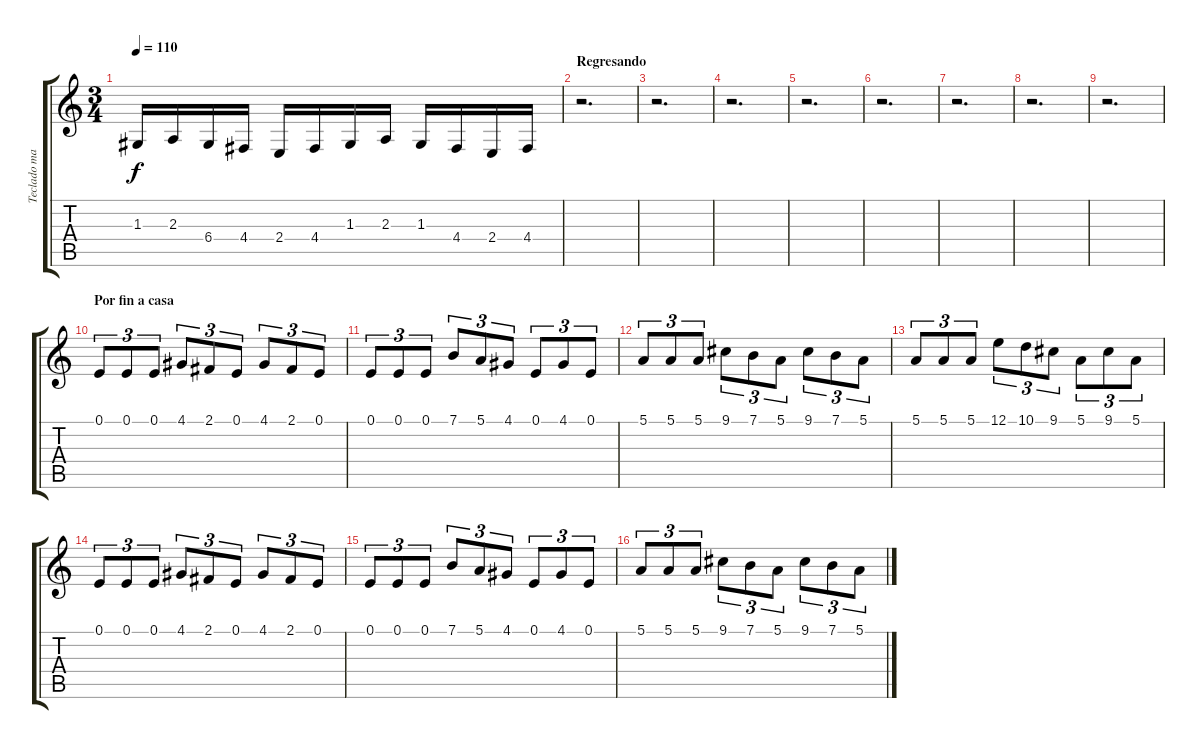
\track ("Teclado mano derecha " "Teclado ma") {instrument electricgrandpiano}
\staff {score tabs}
\tuning (E4 B3 G3 D3 A2 E2) {hide}
\ts (3 4)
\tempo 110
\clef g2
\ks c
1.3.16{dy f} 2.3.16 6.4.16 4.4.16 2.4.16 4.4.16 1.3.16 2.3.16 1.3.16 4.4.16 2.4.16 4.4.16 |
\section ("" "Regresando")
r.2{d} |
r.2{d} |
r.2{d} |
r.2{d} |
r.2{d} |
r.2{d} |
r.2{d} |
r.2{d} |
\section ("" "Por fin a casa")
0.1.8{tu (3 2)} 0.1.8{tu (3 2)} 0.1.8{tu (3 2)} 4.1.8{tu (3 2)} 2.1.8{tu (3 2)} 0.1.8{tu (3 2)} 4.1.8{tu (3 2)} 2.1.8{tu (3 2)} 0.1.8{tu (3 2)} |
0.1.8{tu (3 2)} 0.1.8{tu (3 2)} 0.1.8{tu (3 2)} 7.1.8{tu (3 2)} 5.1.8{tu (3 2)} 4.1.8{tu (3 2)} 0.1.8{tu (3 2)} 4.1.8{tu (3 2)} 0.1.8{tu (3 2)} |
5.1.8{tu (3 2)} 5.1.8{tu (3 2)} 5.1.8{tu (3 2)} 9.1.8{tu (3 2)} 7.1.8{tu (3 2)} 5.1.8{tu (3 2)} 9.1.8{tu (3 2)} 7.1.8{tu (3 2)} 5.1.8{tu (3 2)} |
5.1.8{tu (3 2)} 5.1.8{tu (3 2)} 5.1.8{tu (3 2)} 12.1.8{tu (3 2)} 10.1.8{tu (3 2)} 9.1.8{tu (3 2)} 5.1.8{tu (3 2)} 9.1.8{tu (3 2)} 5.1.8{tu (3 2)} |
0.1.8{tu (3 2)} 0.1.8{tu (3 2)} 0.1.8{tu (3 2)} 4.1.8{tu (3 2)} 2.1.8{tu (3 2)} 0.1.8{tu (3 2)} 4.1.8{tu (3 2)} 2.1.8{tu (3 2)} 0.1.8{tu (3 2)} |
0.1.8{tu (3 2)} 0.1.8{tu (3 2)} 0.1.8{tu (3 2)} 7.1.8{tu (3 2)} 5.1.8{tu (3 2)} 4.1.8{tu (3 2)} 0.1.8{tu (3 2)} 4.1.8{tu (3 2)} 0.1.8{tu (3 2)} |
5.1.8{tu (3 2)} 5.1.8{tu (3 2)} 5.1.8{tu (3 2)} 9.1.8{tu (3 2)} 7.1.8{tu (3 2)} 5.1.8{tu (3 2)} 9.1.8{tu (3 2)} 7.1.8{tu (3 2)} 5.1.8{tu (3 2)}
